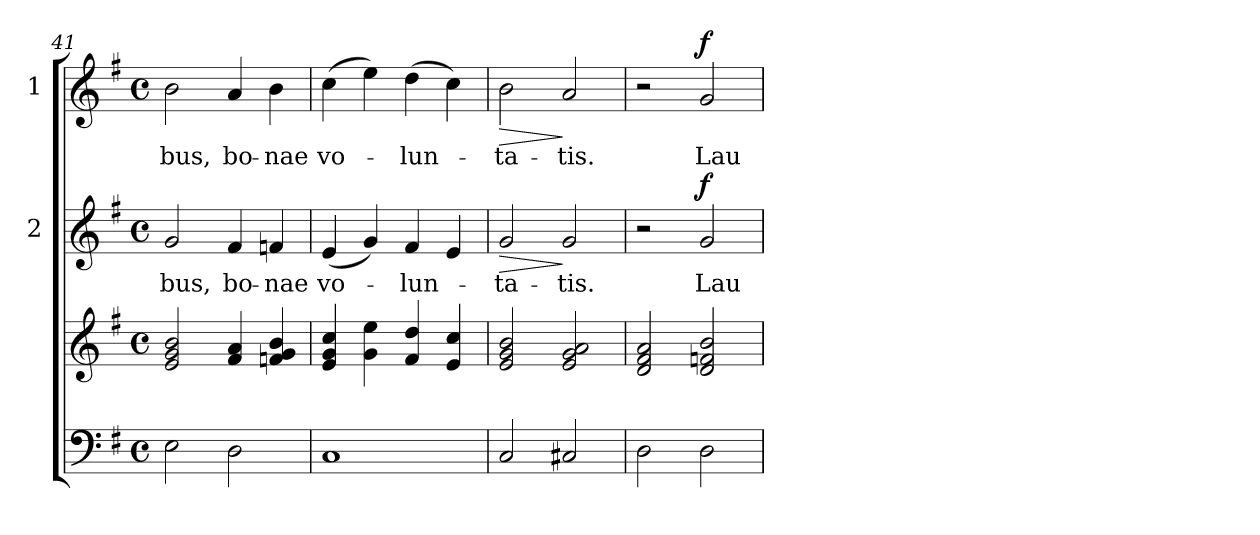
**kern	**kern	**kern	**text	**dynam	**kern	**text	**dynam
*part3	*part3	*part2	*part2	*part2	*part1	*part1	*part1
*staff4	*staff3	*staff2	*staff2	*staff2	*staff1	*staff1	*staff1
*	*	*I"2	*	*	*I"1	*	*
!!LO:PB:g=z
*clefF4	*clefG2	*clefG2	*	*	*clefG2	*	*
*	*	*ITrd7c12	*	*	*ITrd7c12	*	*
*k[f#]	*k[f#]	*k[f#]	*	*	*k[f#]	*	*
*G:	*G:	*G:	*	*	*G:	*	*
*M4/4	*M4/4	*M4/4	*	*	*M4/4	*	*
*met(c)	*met(c)	*met(c)	*	*	*met(c)	*	*
=41	=41	=41	=41	=41	=41	=41	=41
!	!	!	!LO:LY:b	!	!	!LO:LY:b	!
2E\	2e/ 2g/ 2b/	2G/	-bus,	.	2B\	-bus,	.
!	!	!	!LO:LY:b	!	!	!LO:LY:b	!
2D\	4f#/ 4a/	4F#/	bo-	.	4A/	bo-	.
!	!	!	!LO:LY:b	!	!	!LO:LY:b	!
.	4fn/ 4g/ 4b/	4Fn/	-nae	.	4B\	-nae	.
=42	=42	=42	=42	=42	=42	=42	=42
!	!	!	!LO:LY:b	!	!	!LO:LY:b	!
1C	4e/ 4g/ 4cc/	(<4E/	vo-	.	(>4c\	vo-	.
.	4g\ 4ee\	4G/)	.	.	4e\)	.	.
!	!	!	!LO:LY:b	!	!	!LO:LY:b	!
.	4f#/ 4dd/	4F#/	-lun-	.	(>4d\	-lun-	.
.	4e/ 4cc/	4E/	.	.	4c\)	.	.
=43	=43	=43	=43	=43	=43	=43	=43
!	!	!	!LO:LY:b	!LO:HP:b	!	!LO:LY:b	!LO:HP:b
2C/	2e/ 2g/ 2b/	2G/	-ta-	>	2B\	-ta-	>
!	!	!	!LO:LY:b	!	!	!LO:LY:b	!
2C#X/	2e/ 2g/ 2a/	2G/	-tis.	]	2A/	-tis.	]
=44	=44	=44	=44	=44	=44	=44	=44
2D\	2d/ 2f#/ 2a/	2r	.	.	2r	.	.
!	!	!	!LO:LY:b	!LO:DY:a	!	!LO:LY:b	!LO:DY:a
2D\	2d/ 2fn/ 2b/	2G/	Lau-	f	2G/	Lau-	f
=	=	=	=	=	=	=	=
*-	*-	*-	*-	*-	*-	*-	*-
